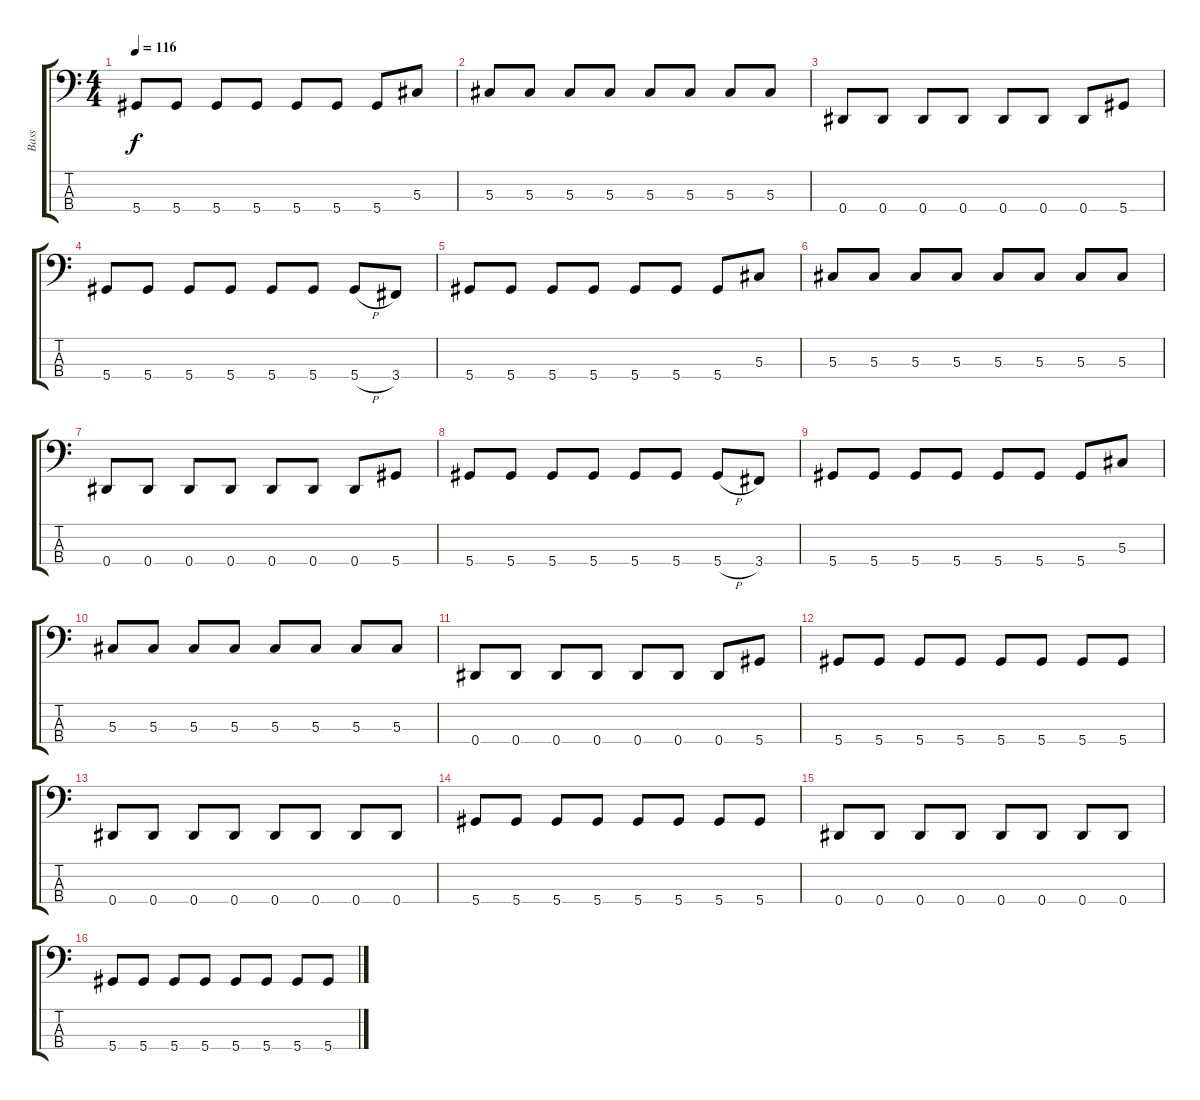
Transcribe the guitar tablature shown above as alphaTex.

\track ("Bass" "Bass") {instrument electricbassfinger}
\staff {score tabs}
\tuning (Gb2 Db2 Ab1 Eb1) {hide}
\ts (4 4)
\tempo 116
\clef f4
\ks c
5.4.8{dy f} 5.4.8 5.4.8 5.4.8 5.4.8 5.4.8 5.4.8 5.3.8 |
5.3.8 5.3.8 5.3.8 5.3.8 5.3.8 5.3.8 5.3.8 5.3.8 |
0.4.8 0.4.8 0.4.8 0.4.8 0.4.8 0.4.8 0.4.8 5.4.8 |
5.4.8 5.4.8 5.4.8 5.4.8 5.4.8 5.4.8 5.4{h}.8 3.4.8 |
5.4.8 5.4.8 5.4.8 5.4.8 5.4.8 5.4.8 5.4.8 5.3.8 |
5.3.8 5.3.8 5.3.8 5.3.8 5.3.8 5.3.8 5.3.8 5.3.8 |
0.4.8 0.4.8 0.4.8 0.4.8 0.4.8 0.4.8 0.4.8 5.4.8 |
5.4.8 5.4.8 5.4.8 5.4.8 5.4.8 5.4.8 5.4{h}.8 3.4.8 |
5.4.8 5.4.8 5.4.8 5.4.8 5.4.8 5.4.8 5.4.8 5.3.8 |
5.3.8 5.3.8 5.3.8 5.3.8 5.3.8 5.3.8 5.3.8 5.3.8 |
0.4.8 0.4.8 0.4.8 0.4.8 0.4.8 0.4.8 0.4.8 5.4.8 |
5.4.8 5.4.8 5.4.8 5.4.8 5.4.8 5.4.8 5.4.8 5.4.8 |
0.4.8 0.4.8 0.4.8 0.4.8 0.4.8 0.4.8 0.4.8 0.4.8 |
5.4.8 5.4.8 5.4.8 5.4.8 5.4.8 5.4.8 5.4.8 5.4.8 |
0.4.8 0.4.8 0.4.8 0.4.8 0.4.8 0.4.8 0.4.8 0.4.8 |
5.4.8 5.4.8 5.4.8 5.4.8 5.4.8 5.4.8 5.4.8 5.4.8
